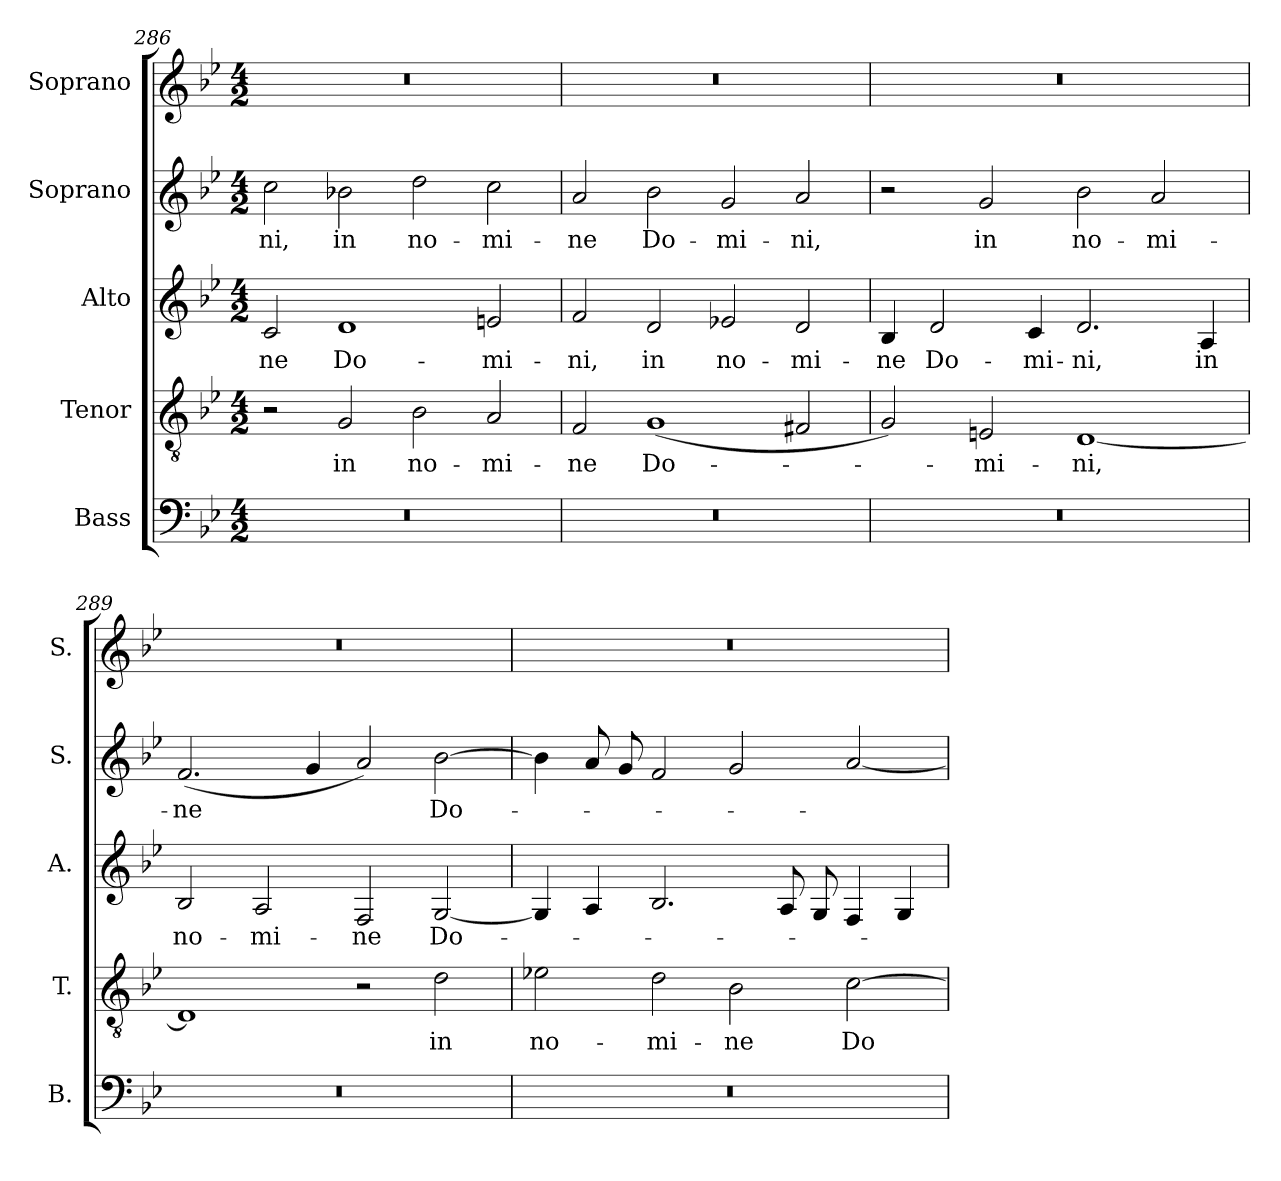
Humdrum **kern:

**kern	**kern	**text	**kern	**text	**kern	**text	**kern
*part5	*part4	*part4	*part3	*part3	*part2	*part2	*part1
*staff5	*staff4	*staff4	*staff3	*staff3	*staff2	*staff2	*staff1
*I"Bass	*I"Tenor	*	*I"Alto	*	*I"Soprano	*	*I"Soprano
*I'B.	*I'T.	*	*I'A.	*	*I'S.	*	*I'S.
*clefF4	*clefGv2	*	*clefG2	*	*clefG2	*	*clefG2
*	*ITrd7c12	*	*	*	*	*	*
*k[b-e-]	*k[b-e-]	*	*k[b-e-]	*	*k[b-e-]	*	*k[b-e-]
*B-:	*B-:	*	*B-:	*	*B-:	*	*B-:
*M4/2	*M4/2	*	*M4/2	*	*M4/2	*	*M4/2
=286	=286	=286	=286	=286	=286	=286	=286
!LO:N:vis=1	!	!	!	!	!	!	!
!	!	!	!	!LO:LY:b:color=#000000	!	!	!
!	!	!	!	!	!	!LO:LY:b:color=#000000	!LO:N:vis=1
0r	2r	.	2ci/	-ne	2cci\	-ni,	0r
!	!	!LO:LY:b:color=#000000	!	!	!	!	!
!	!	!	!	!LO:LY:b:color=#000000	!	!	!
!	!	!	!	!	!	!LO:LY:b:color=#000000	!
.	2GGi/	in	1di	Do-	2b-Xi\	in	.
!	!	!LO:LY:b:color=#000000	!	!	!	!	!
!	!	!	!	!	!	!LO:LY:b:color=#000000	!
.	2BB-i\	no-	.	.	2ddi\	no-	.
!	!	!LO:LY:b:color=#000000	!	!	!	!	!
!	!	!	!	!LO:LY:b:color=#000000	!	!	!
!	!	!	!	!	!	!LO:LY:b:color=#000000	!
.	2AAi/	-mi-	2eni/	-mi-	2cci\	-mi-	.
!!LO:PB:g=z
=287	=287	=287	=287	=287	=287	=287	=287
!LO:N:vis=1	!	!	!	!	!	!	!
!	!	!LO:LY:b:color=#000000	!	!	!	!	!
!	!	!	!	!LO:LY:b:color=#000000	!	!	!
!	!	!	!	!	!	!LO:LY:b:color=#000000	!LO:N:vis=1
0r	2FFi/	-ne	2fi/	-ni,	2ai/	-ne	0r
!	!	!LO:LY:b:color=#000000	!	!	!	!	!
!	!	!	!	!LO:LY:b:color=#000000	!	!	!
!	!	!	!	!	!	!LO:LY:b:color=#000000	!
.	(1GGi	Do-	2di/	in	2b-i\	Do-	.
!	!	!	!	!LO:LY:b:color=#000000	!	!	!
!	!	!	!	!	!	!LO:LY:b:color=#000000	!
.	.	.	2e-Xi/	no-	2gi/	-mi-	.
!	!	!	!	!LO:LY:b:color=#000000	!	!	!
!	!	!	!	!	!	!LO:LY:b:color=#000000	!
.	2FF#Xi/	.	2di/	-mi-	2ai/	-ni,	.
=288	=288	=288	=288	=288	=288	=288	=288
!LO:N:vis=1	!	!	!	!	!	!	!
!	!	!	!	!LO:LY:b:color=#000000	!	!	!LO:N:vis=1
0r	2GGi/)	.	4B-i/	-ne	2r	.	0r
!	!	!	!	!LO:LY:b:color=#000000	!	!	!
.	.	.	2di/	Do-	.	.	.
!	!	!LO:LY:b:color=#000000	!	!	!	!	!
!	!	!	!	!	!	!LO:LY:b:color=#000000	!
.	2EEni/	-mi-	.	.	2gi/	in	.
!	!	!	!	!LO:LY:b:color=#000000	!	!	!
.	.	.	4ci/	-mi-	.	.	.
!	!	!LO:LY:b:color=#000000	!	!	!	!	!
!	!	!	!	!LO:LY:b:color=#000000	!	!	!
!	!	!	!	!	!	!LO:LY:b:color=#000000	!
.	[1DDi	-ni,	2.di/	-ni,	2b-i\	no-	.
!	!	!	!	!	!	!LO:LY:b:color=#000000	!
.	.	.	.	.	2ai/	-mi-	.
!	!	!	!	!LO:LY:b:color=#000000	!	!	!
.	.	.	4Ai/	in	.	.	.
=289	=289	=289	=289	=289	=289	=289	=289
!LO:N:vis=1	!	!	!	!	!	!	!
!	!	!	!	!LO:LY:b:color=#000000	!	!	!
!	!	!	!	!	!	!LO:LY:b:color=#000000	!LO:N:vis=1
0r	1DDi]	.	2B-i/	no-	(2.fi/	-ne	0r
!	!	!	!	!LO:LY:b:color=#000000	!	!	!
.	.	.	2Ai/	-mi-	.	.	.
.	.	.	.	.	4gi/	.	.
!	!	!	!	!LO:LY:b:color=#000000	!	!	!
.	2r	.	2Fi/	-ne	2ai/)	.	.
!	!	!LO:LY:b:color=#000000	!	!	!	!	!
!	!	!	!	!LO:LY:b:color=#000000	!	!	!
!	!	!	!	!	!	!LO:LY:b:color=#000000	!
.	2Di\	in	[2Gi/	Do-	[2b-i\	Do-	.
=290	=290	=290	=290	=290	=290	=290	=290
!LO:N:vis=1	!	!	!	!	!	!	!
!	!	!LO:LY:b:color=#000000	!	!	!	!	!LO:N:vis=1
0r	2E-Xi\	no-	4Gi/]	.	4b-i\]	.	0r
.	.	.	4Ai/	.	8ai/	.	.
.	.	.	.	.	8gi/	.	.
!	!	!LO:LY:b:color=#000000	!	!	!	!	!
.	2Di\	-mi-	2.B-i/	.	2fi/	.	.
!	!	!LO:LY:b:color=#000000	!	!	!	!	!
.	2BB-i\	-ne	.	.	2gi/	.	.
.	.	.	8Ai/	.	.	.	.
.	.	.	8Gi/	.	.	.	.
!	!	!LO:LY:b:color=#000000	!	!	!	!	!
.	[2Ci\	Do-	4Fi/	.	[2ai/	.	.
.	.	.	4Gi/	.	.	.	.
=	=	=	=	=	=	=	=
*-	*-	*-	*-	*-	*-	*-	*-
